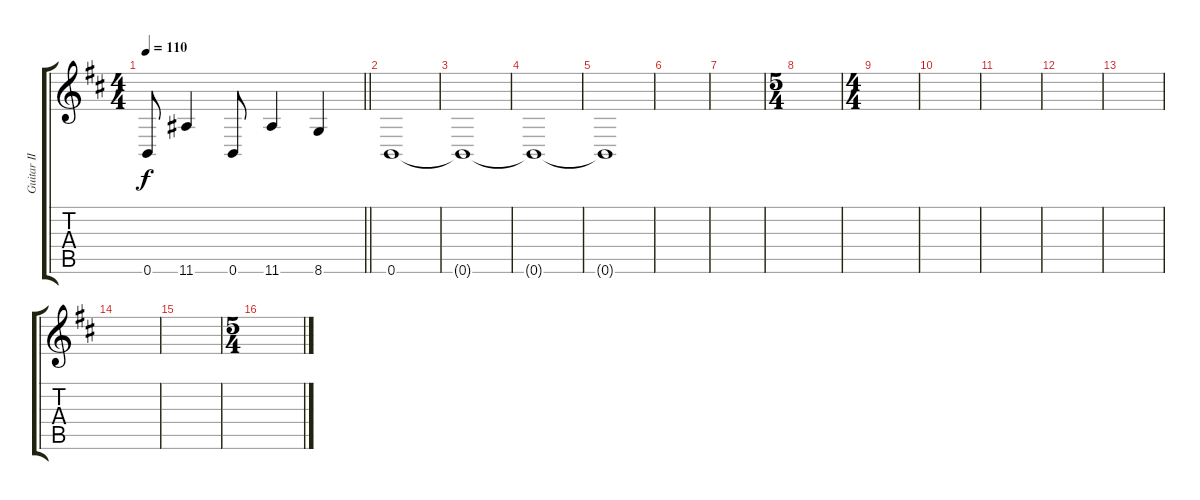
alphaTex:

\track ("Guitar II" "Guitar II") {instrument distortionguitar}
\staff {score tabs}
\tuning (Db4 Ab3 E3 B2 Gb2 B1) {hide}
\ts (4 4)
\tempo 110
\clef g2
\barLineRight lightlight
\ks bminor
0.6.8{dy f} 11.6.4 0.6.8 11.6.4 8.6.4 |
\section ("" "")
0.6.1{volume 0} |
0.6{t}.1 |
0.6{t}.1 |
0.6{t}.1 |
|
|
\ts (5 4)
|
\ts (4 4)
|
|
|
|
|
|
|
\ts (5 4)
